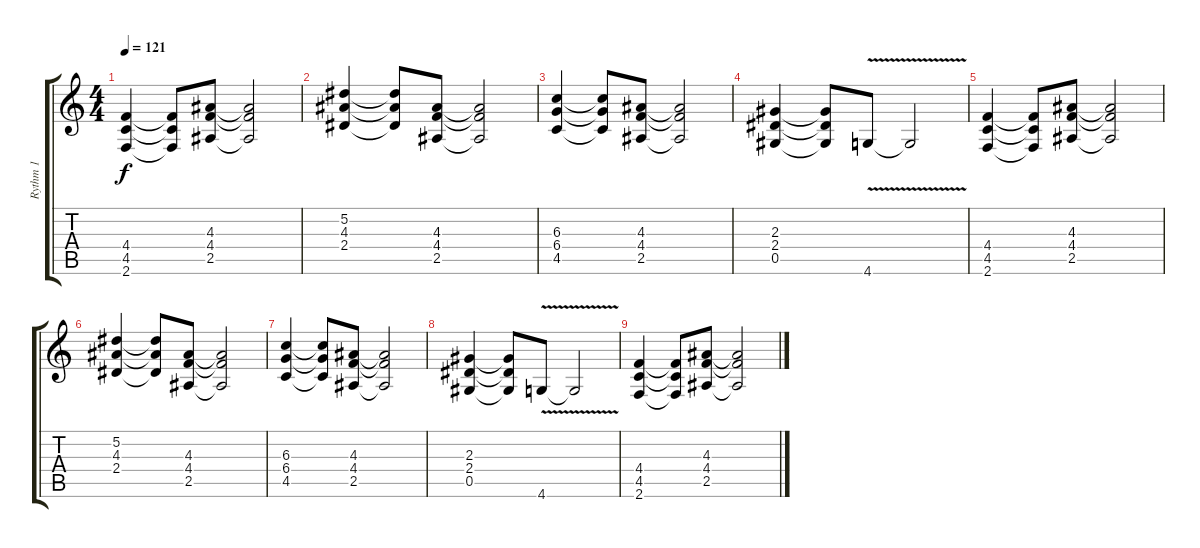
\track ("Rythm 1" "Rythm 1") {instrument overdrivenguitar}
\staff {score tabs}
\tuning (Eb4 Bb3 Gb3 Db3 Ab2 Eb2) {hide}
\ts (4 4)
\tempo 121
\clef g2
\ks c
(4.4 4.5 2.6).4{dy f} (4.4{t} 4.5{t} 2.6{t}).8 (4.3 4.4 2.5).8 (4.3{t} 4.4{t} 2.5{t}).2 |
(5.2 4.3 2.4).4 (5.2{t} 4.3{t} 2.4{t}).8 (4.3 4.4 2.5).8 (4.3{t} 4.4{t} 2.5{t}).2 |
(6.3 6.4 4.5).4 (6.3{t} 6.4{t} 4.5{t}).8 (4.3 4.4 2.5).8 (4.3{t} 4.4{t} 2.5{t}).2 |
(2.3 2.4 0.5).4 (2.3{t} 2.4{t} 0.5{t}).8 4.6{v}.8 4.6{t}.2 |
(4.4 4.5 2.6).4 (4.4{t} 4.5{t} 2.6{t}).8 (4.3 4.4 2.5).8 (4.3{t} 4.4{t} 2.5{t}).2 |
(5.2 4.3 2.4).4 (5.2{t} 4.3{t} 2.4{t}).8 (4.3 4.4 2.5).8 (4.3{t} 4.4{t} 2.5{t}).2 |
(6.3 6.4 4.5).4 (6.3{t} 6.4{t} 4.5{t}).8 (4.3 4.4 2.5).8 (4.3{t} 4.4{t} 2.5{t}).2 |
(2.3 2.4 0.5).4 (2.3{t} 2.4{t} 0.5{t}).8 4.6{v}.8 4.6{t}.2 |
(4.4 4.5 2.6).4 (4.4{t} 4.5{t} 2.6{t}).8 (4.3 4.4 2.5).8 (4.3{t} 4.4{t} 2.5{t}).2
